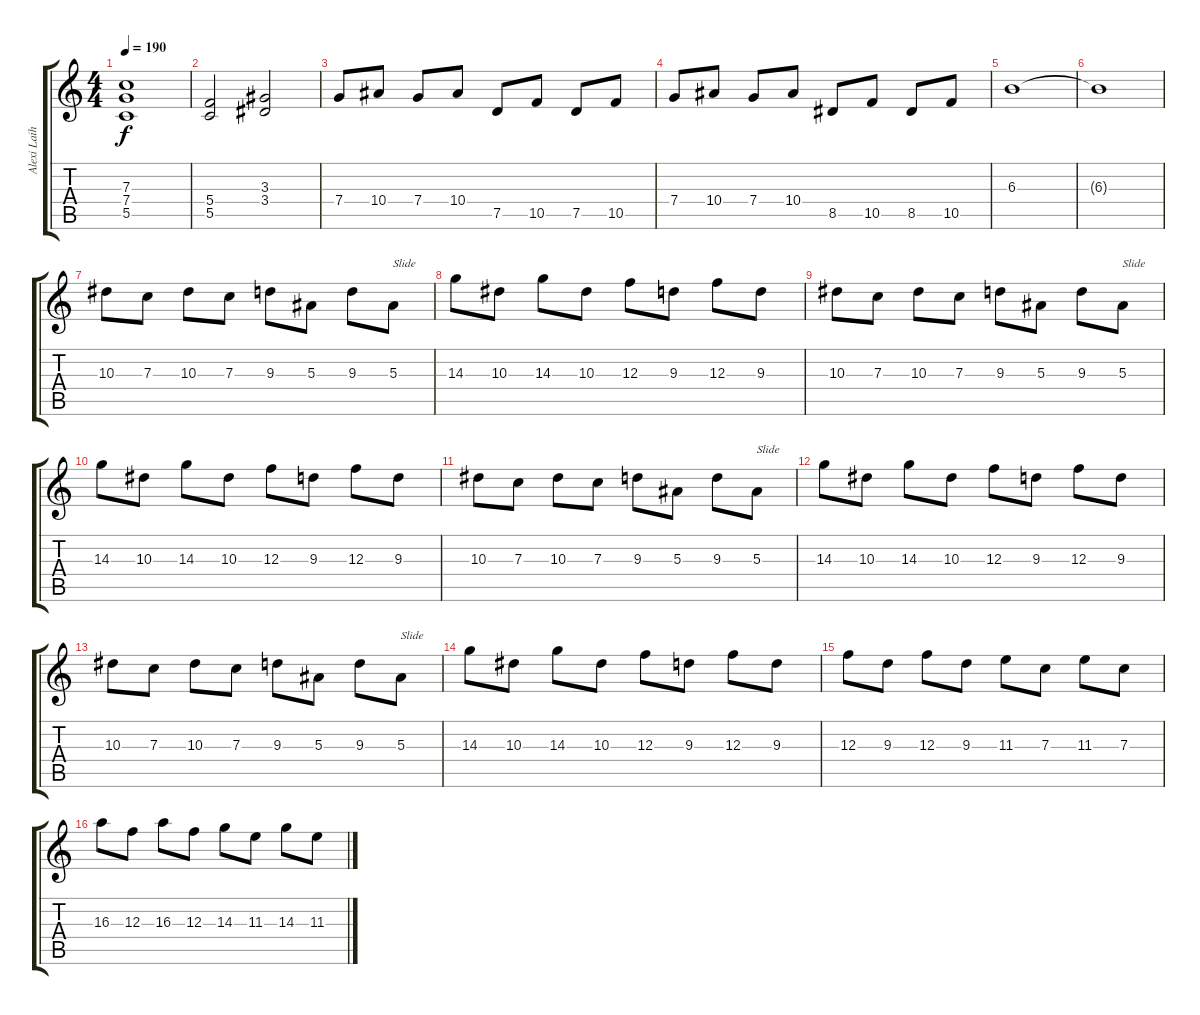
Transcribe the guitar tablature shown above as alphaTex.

\track ("Alexi Laiho" "Alexi Laih") {instrument distortionguitar}
\staff {score tabs}
\tuning (D4 A3 F3 C3 G2 D2) {hide}
\ts (4 4)
\tempo 190
\clef g2
\ks c
(7.3 7.4 5.5).1{dy f} |
(5.4 5.5).2 (3.3 3.4).2 |
7.4.8 10.4.8 7.4.8 10.4.8 7.5.8 10.5.8 7.5.8 10.5.8 |
7.4.8 10.4.8 7.4.8 10.4.8 8.5.8 10.5.8 8.5.8 10.5.8 |
6.3.1 |
6.3{t}.1 |
10.3.8{instrument overdrivenguitar} 7.3.8 10.3.8 7.3.8 9.3.8 5.3.8 9.3.8 5.3.8{txt "Slide"} |
14.3.8 10.3.8 14.3.8 10.3.8 12.3.8 9.3.8 12.3.8 9.3.8 |
10.3.8 7.3.8 10.3.8 7.3.8 9.3.8 5.3.8 9.3.8 5.3.8{txt "Slide"} |
14.3.8 10.3.8 14.3.8 10.3.8 12.3.8 9.3.8 12.3.8 9.3.8 |
10.3.8 7.3.8 10.3.8 7.3.8 9.3.8 5.3.8 9.3.8 5.3.8{txt "Slide"} |
14.3.8 10.3.8 14.3.8 10.3.8 12.3.8 9.3.8 12.3.8 9.3.8 |
10.3.8 7.3.8 10.3.8 7.3.8 9.3.8 5.3.8 9.3.8 5.3.8{txt "Slide"} |
14.3.8 10.3.8 14.3.8 10.3.8 12.3.8 9.3.8 12.3.8 9.3.8 |
12.3.8 9.3.8 12.3.8 9.3.8 11.3.8 7.3.8 11.3.8 7.3.8 |
16.3.8 12.3.8 16.3.8 12.3.8 14.3.8 11.3.8 14.3.8 11.3.8
